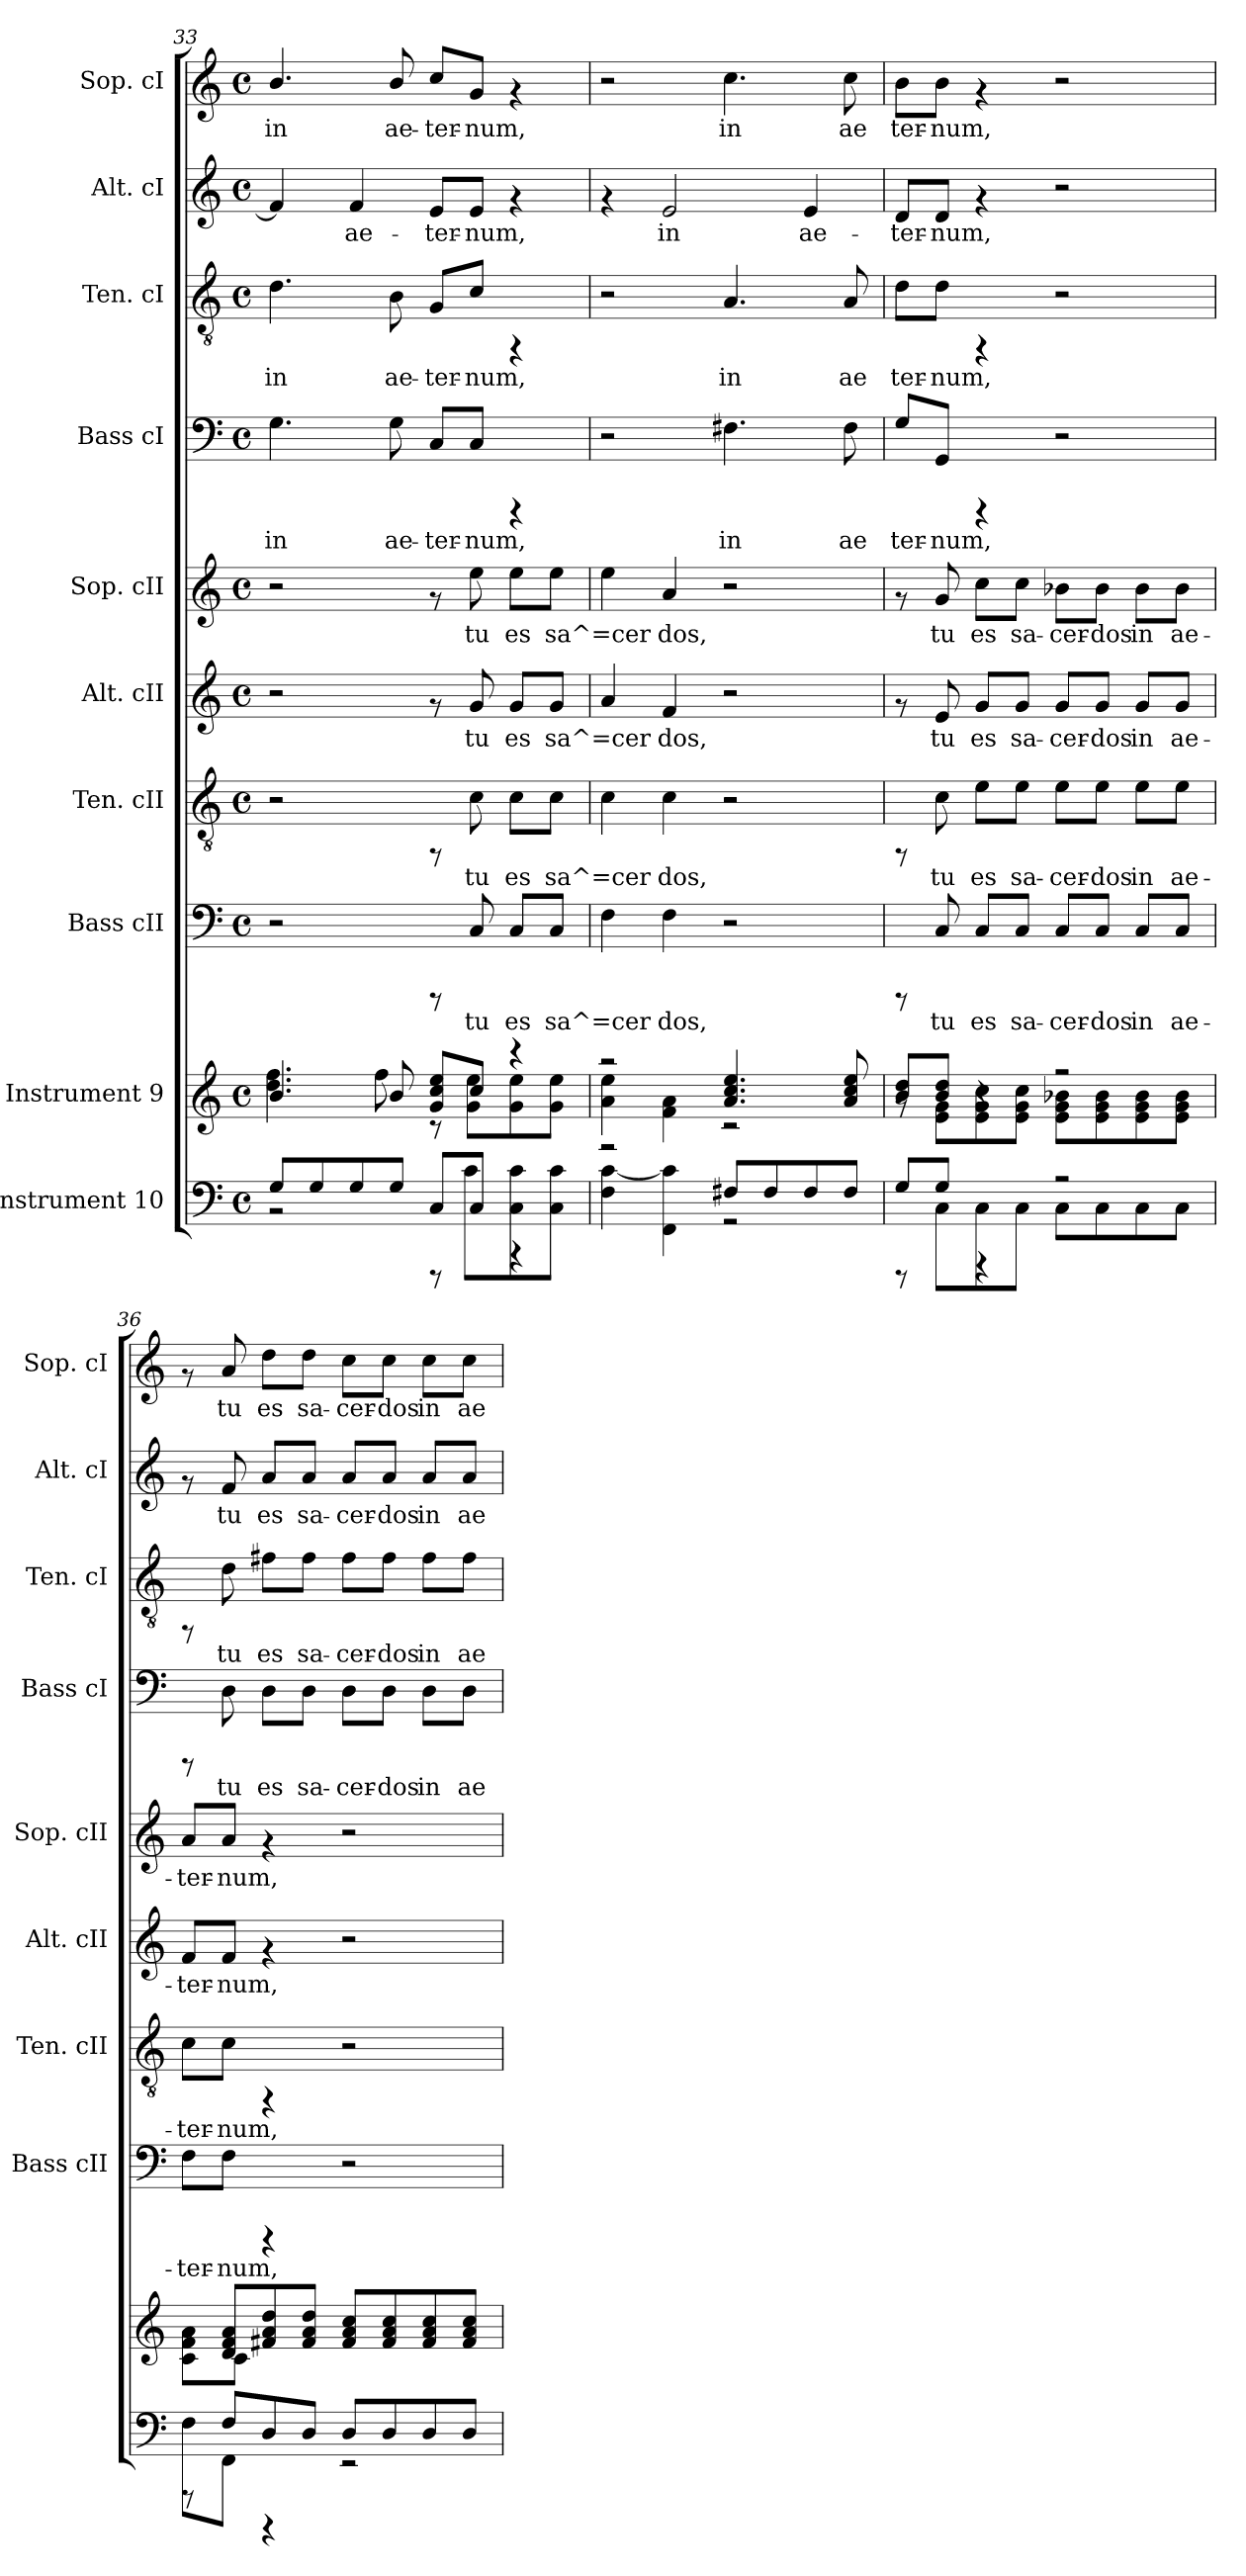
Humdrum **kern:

**kern	**kern	**kern	**text	**kern	**text	**kern	**text	**kern	**text	**kern	**text	**kern	**text	**kern	**text	**kern	**text
*part10	*part9	*part8	*part8	*part7	*part7	*part6	*part6	*part5	*part5	*part4	*part4	*part3	*part3	*part2	*part2	*part1	*part1
*staff10	*staff9	*staff8	*staff8	*staff7	*staff7	*staff6	*staff6	*staff5	*staff5	*staff4	*staff4	*staff3	*staff3	*staff2	*staff2	*staff1	*staff1
*I"Instrument 10	*I"Instrument 9	*I"Bass cII	*	*I"Ten. cII	*	*I"Alt. cII	*	*I"Sop. cII	*	*I"Bass cI	*	*I"Ten. cI	*	*I"Alt. cI	*	*I"Sop. cI	*
*	*	*I'Bass cII	*	*I'Ten. cII	*	*I'Alt. cII	*	*I'Sop. cII	*	*I'Bass cI	*	*I'Ten. cI	*	*I'Alt. cI	*	*I'Sop. cI	*
*clefF4	*clefG2	*clefF4	*	*clefGv2	*	*clefG2	*	*clefG2	*	*clefF4	*	*clefGv2	*	*clefG2	*	*clefG2	*
*k[]	*k[]	*k[]	*	*k[]	*	*k[]	*	*k[]	*	*k[]	*	*k[]	*	*k[]	*	*k[]	*
*C:	*C:	*C:	*	*C:	*	*C:	*	*C:	*	*C:	*	*C:	*	*C:	*	*C:	*
*M4/4	*M4/4	*M4/4	*	*M4/4	*	*M4/4	*	*M4/4	*	*M4/4	*	*M4/4	*	*M4/4	*	*M4/4	*
*met(c)	*met(c)	*met(c)	*	*met(c)	*	*met(c)	*	*met(c)	*	*met(c)	*	*met(c)	*	*met(c)	*	*met(c)	*
=33	=33	=33	=33	=33	=33	=33	=33	=33	=33	=33	=33	=33	=33	=33	=33	=33	=33
*^	*^	*	*	*	*	*	*	*	*	*	*	*	*	*	*	*	*
!	!	!	!	!	!	!	!	!	!	!	!	!	!LO:LY:b:cj	!	!LO:LY:b:cj	!	!LO:LY:b:cj	!	!LO:LY:b:cj
8G/L	2r	4.b/	4.ff\ 4.dd\	2r	.	2r	.	2r	.	2r	.	4.G\	in	4.d\	in	4f/]	.	4.b/	in
8G/	.	.	.	.	.	.	.	.	.	.	.	.	.	.	.	.	.	.	.
!	!	!	!	!	!	!	!	!	!	!	!	!	!	!	!	!	!LO:LY:b:cj	!	!
8G/	.	.	.	.	.	.	.	.	.	.	.	.	.	.	.	4f/	ae-	.	.
!	!	!	!	!	!	!	!	!	!	!	!	!	!LO:LY:b:cj	!	!LO:LY:b:cj	!	!	!	!LO:LY:b:cj
8G/J	.	8b/	8ff\	.	.	.	.	.	.	.	.	8G\	ae-	8B\	ae-	.	.	8b/	ae-
!	!	!	!	!	!	!	!	!	!	!	!	!	!LO:LY:b:cj	!	!LO:LY:b:cj	!	!LO:LY:b:cj	!	!LO:LY:b:cj
8C/L	8rCCC	8ee/ 8cc/ 8g/L	8rc	8rCCC	.	8rFF	.	8rf	.	8rf	.	8C/L	-ter-	8G/L	-ter-	8e/L	-ter-	8cc/L	-ter-
!	!	!	!	!	!LO:LY:b:cj	!	!LO:LY:b:cj	!	!LO:LY:b:cj	!	!LO:LY:b:cj	!	!LO:LY:b:cj	!	!LO:LY:b:cj	!	!LO:LY:b:cj	!	!LO:LY:b:cj
8C/J	8c\L	8cc/J	8ee\ 8g\L	8C/	tu	8c\	tu	8g/	tu	8ee\	tu	8C/J	-num,	8c/J	-num,	8e/J	-num,	8g/J	-num,
!	!	!	!	!	!LO:LY:b:cj	!	!LO:LY:b:cj	!	!LO:LY:b:cj	!	!LO:LY:b:cj	!	!	!	!	!	!	!	!
4rGGG	8c\ 8C\	4r	8ee\ 8g\	8C/L	es	8c\L	es	8g/L	es	8ee\L	es	4rCCC	.	4rFF	.	4rf	.	4rf	.
!	!	!	!	!	!LO:LY:b:cj	!	!LO:LY:b:cj	!	!LO:LY:b:cj	!	!LO:LY:b:cj	!	!	!	!	!	!	!	!
.	8c\ 8C\J	.	8ee\ 8g\J	8C/J	sa^=cer	8c\J	sa^=cer	8g/J	sa^=cer	8ee\J	sa^=cer	.	.	.	.	.	.	.	.
=34	=34	=34	=34	=34	=34	=34	=34	=34	=34	=34	=34	=34	=34	=34	=34	=34	=34	=34	=34
!	!	!	!	!	!LO:LY:b:cj	!	!LO:LY:b:cj	!	!LO:LY:b:cj	!	!LO:LY:b:cj	!	!	!	!	!	!	!	!
2r	[>4c\ 4F\	2r	4ee\ 4a\	4F\	.	4c\	.	4a/	.	4ee\	.	2r	.	2r	.	4rf	.	2r	.
!	!	!	!	!	!LO:LY:b:cj	!	!LO:LY:b:cj	!	!LO:LY:b:cj	!	!LO:LY:b:cj	!	!	!	!	!	!LO:LY:b:cj	!	!
.	4c\] 4FF\	.	4f\ 4a\	4F\	dos,	4c\	dos,	4f/	dos,	4a/	dos,	.	.	.	.	2e/	in	.	.
!	!	!	!	!	!	!	!	!	!	!	!	!	!LO:LY:b:cj	!	!LO:LY:b:cj	!	!	!	!LO:LY:b:cj
8F#X/L	2r	4.ee/ 4.cc/ 4.a/	2r	2r	.	2r	.	2r	.	2r	.	4.F#X\	in	4.A/	in	.	.	4.cc\	in
8F#/	.	.	.	.	.	.	.	.	.	.	.	.	.	.	.	.	.	.	.
!	!	!	!	!	!	!	!	!	!	!	!	!	!	!	!	!	!LO:LY:b:cj	!	!
8F#/	.	.	.	.	.	.	.	.	.	.	.	.	.	.	.	4e/	ae-	.	.
!	!	!	!	!	!	!	!	!	!	!	!	!	!LO:LY:b:cj	!	!LO:LY:b:cj	!	!	!	!LO:LY:b:cj
8F#/J	.	8ee/ 8cc/ 8a/	.	.	.	.	.	.	.	.	.	8F#\	ae	8A/	ae	.	.	8cc\	ae
=35	=35	=35	=35	=35	=35	=35	=35	=35	=35	=35	=35	=35	=35	=35	=35	=35	=35	=35	=35
!	!	!	!	!	!	!	!	!	!	!	!	!	!LO:LY:b:cj	!	!LO:LY:b:cj	!	!LO:LY:b:cj	!	!LO:LY:b:cj
8G/L	8rCCC	8dd/ 8b/L	8rf	8rCCC	.	8rFF	.	8rf	.	8rf	.	8G/L	ter-	8d\L	ter-	8d/L	-ter-	8b\L	ter-
!	!	!	!	!	!LO:LY:b:cj	!	!LO:LY:b:cj	!	!LO:LY:b:cj	!	!LO:LY:b:cj	!	!LO:LY:b:cj	!	!LO:LY:b:cj	!	!LO:LY:b:cj	!	!LO:LY:b:cj
8G/J	8C\L	8dd/ 8b/J	8g\ 8e\L	8C/	tu	8c\	tu	8e/	tu	8g/	tu	8GG/J	-num,	8d\J	-num,	8d/J	-num,	8b\J	-num,
!	!	!	!	!	!LO:LY:b:cj	!	!LO:LY:b:cj	!	!LO:LY:b:cj	!	!LO:LY:b:cj	!	!	!	!	!	!	!	!
4rEEE	8C\	4ra	8cc\ 8g\ 8e\	8C/L	es	8e\L	es	8g/L	es	8cc\L	es	4rCCC	.	4rFF	.	4rf	.	4rf	.
!	!	!	!	!	!LO:LY:b:cj	!	!LO:LY:b:cj	!	!LO:LY:b:cj	!	!LO:LY:b:cj	!	!	!	!	!	!	!	!
.	8C\J	.	8cc\ 8g\ 8e\J	8C/J	sa-	8e\J	sa-	8g/J	sa-	8cc\J	sa-	.	.	.	.	.	.	.	.
!	!	!	!	!	!LO:LY:b:cj	!	!LO:LY:b:cj	!	!LO:LY:b:cj	!	!LO:LY:b:cj	!	!	!	!	!	!	!	!
2r	8C\L	2r	8b-X\ 8g\ 8e\L	8C/L	-cer-	8e\L	-cer-	8g/L	-cer-	8b-X\L	-cer-	2r	.	2r	.	2r	.	2r	.
!	!	!	!	!	!LO:LY:b:cj	!	!LO:LY:b:cj	!	!LO:LY:b:cj	!	!LO:LY:b:cj	!	!	!	!	!	!	!	!
.	8C\	.	8b-\ 8g\ 8e\	8C/J	-dos	8e\J	-dos	8g/J	-dos	8b-\J	-dos	.	.	.	.	.	.	.	.
!	!	!	!	!	!LO:LY:b:cj	!	!LO:LY:b:cj	!	!LO:LY:b:cj	!	!LO:LY:b:cj	!	!	!	!	!	!	!	!
.	8C\	.	8b-\ 8g\ 8e\	8C/L	in	8e\L	in	8g/L	in	8b-\L	in	.	.	.	.	.	.	.	.
!	!	!	!	!	!LO:LY:b:cj	!	!LO:LY:b:cj	!	!LO:LY:b:cj	!	!LO:LY:b:cj	!	!	!	!	!	!	!	!
.	8C\J	.	8b-\ 8g\ 8e\J	8C/J	ae-	8e\J	ae-	8g/J	ae-	8b-\J	ae-	.	.	.	.	.	.	.	.
!!LO:PB:g=z
=36	=36	=36	=36	=36	=36	=36	=36	=36	=36	=36	=36	=36	=36	=36	=36	=36	=36	=36	=36
!	!	!	!	!	!LO:LY:b:cj	!	!LO:LY:b:cj	!	!LO:LY:b:cj	!	!LO:LY:b:cj	!	!	!	!	!	!	!	!
8rEEE	8F\L	8rf	8a\ 8f\ 8c\L	8F\L	-ter-	8c\L	-ter-	8f/L	-ter-	8a/L	-ter-	8rCCC	.	8rFF	.	8rf	.	8rf	.
!	!	!	!	!	!LO:LY:b:cj	!	!LO:LY:b:cj	!	!LO:LY:b:cj	!	!LO:LY:b:cj	!	!LO:LY:b:cj	!	!LO:LY:b:cj	!	!LO:LY:b:cj	!	!LO:LY:b:cj
8F/L	8FF\J	8a/ 8d/ 8f/L	8c\J	8F\J	-num,	8c\J	-num,	8f/J	-num,	8a/J	-num,	8D\	tu	8d\	tu	8f/	tu	8a/	tu
!	!	!	!	!	!	!	!	!	!	!	!	!	!LO:LY:b:cj	!	!LO:LY:b:cj	!	!LO:LY:b:cj	!	!LO:LY:b:cj
8D/	4rGGGG	8dd/ 8a/ 8f#X/	2.ryy	4rCCC	.	4rFF	.	4rf	.	4rf	.	8D\L	es	8f#X\L	es	8a/L	es	8dd\L	es
!	!	!	!	!	!	!	!	!	!	!	!	!	!LO:LY:b:cj	!	!LO:LY:b:cj	!	!LO:LY:b:cj	!	!LO:LY:b:cj
8D/J	.	8dd/ 8a/ 8f#/J	.	.	.	.	.	.	.	.	.	8D\J	sa-	8f#\J	sa-	8a/J	sa-	8dd\J	sa-
!	!	!	!	!	!	!	!	!	!	!	!	!	!LO:LY:b:cj	!	!LO:LY:b:cj	!	!LO:LY:b:cj	!	!LO:LY:b:cj
8D/L	2r	8cc/ 8a/ 8f#/L	.	2r	.	2r	.	2r	.	2r	.	8D\L	-cer-	8f#\L	-cer-	8a/L	-cer-	8cc\L	-cer-
!	!	!	!	!	!	!	!	!	!	!	!	!	!LO:LY:b:cj	!	!LO:LY:b:cj	!	!LO:LY:b:cj	!	!LO:LY:b:cj
8D/	.	8cc/ 8a/ 8f#/	.	.	.	.	.	.	.	.	.	8D\J	-dos	8f#\J	-dos	8a/J	-dos	8cc\J	-dos
!	!	!	!	!	!	!	!	!	!	!	!	!	!LO:LY:b:cj	!	!LO:LY:b:cj	!	!LO:LY:b:cj	!	!LO:LY:b:cj
8D/	.	8cc/ 8a/ 8f#/	.	.	.	.	.	.	.	.	.	8D\L	in	8f#\L	in	8a/L	in	8cc\L	in
!	!	!	!	!	!	!	!	!	!	!	!	!	!LO:LY:b:cj	!	!LO:LY:b:cj	!	!LO:LY:b:cj	!	!LO:LY:b:cj
8D/J	.	8cc/ 8a/ 8f#/J	.	.	.	.	.	.	.	.	.	8D\J	ae-	8f#\J	ae-	8a/J	ae-	8cc\J	ae-
*v	*v	*	*	*	*	*	*	*	*	*	*	*	*	*	*	*	*	*	*
*	*v	*v	*	*	*	*	*	*	*	*	*	*	*	*	*	*	*	*
=	=	=	=	=	=	=	=	=	=	=	=	=	=	=	=	=	=
*-	*-	*-	*-	*-	*-	*-	*-	*-	*-	*-	*-	*-	*-	*-	*-	*-	*-
